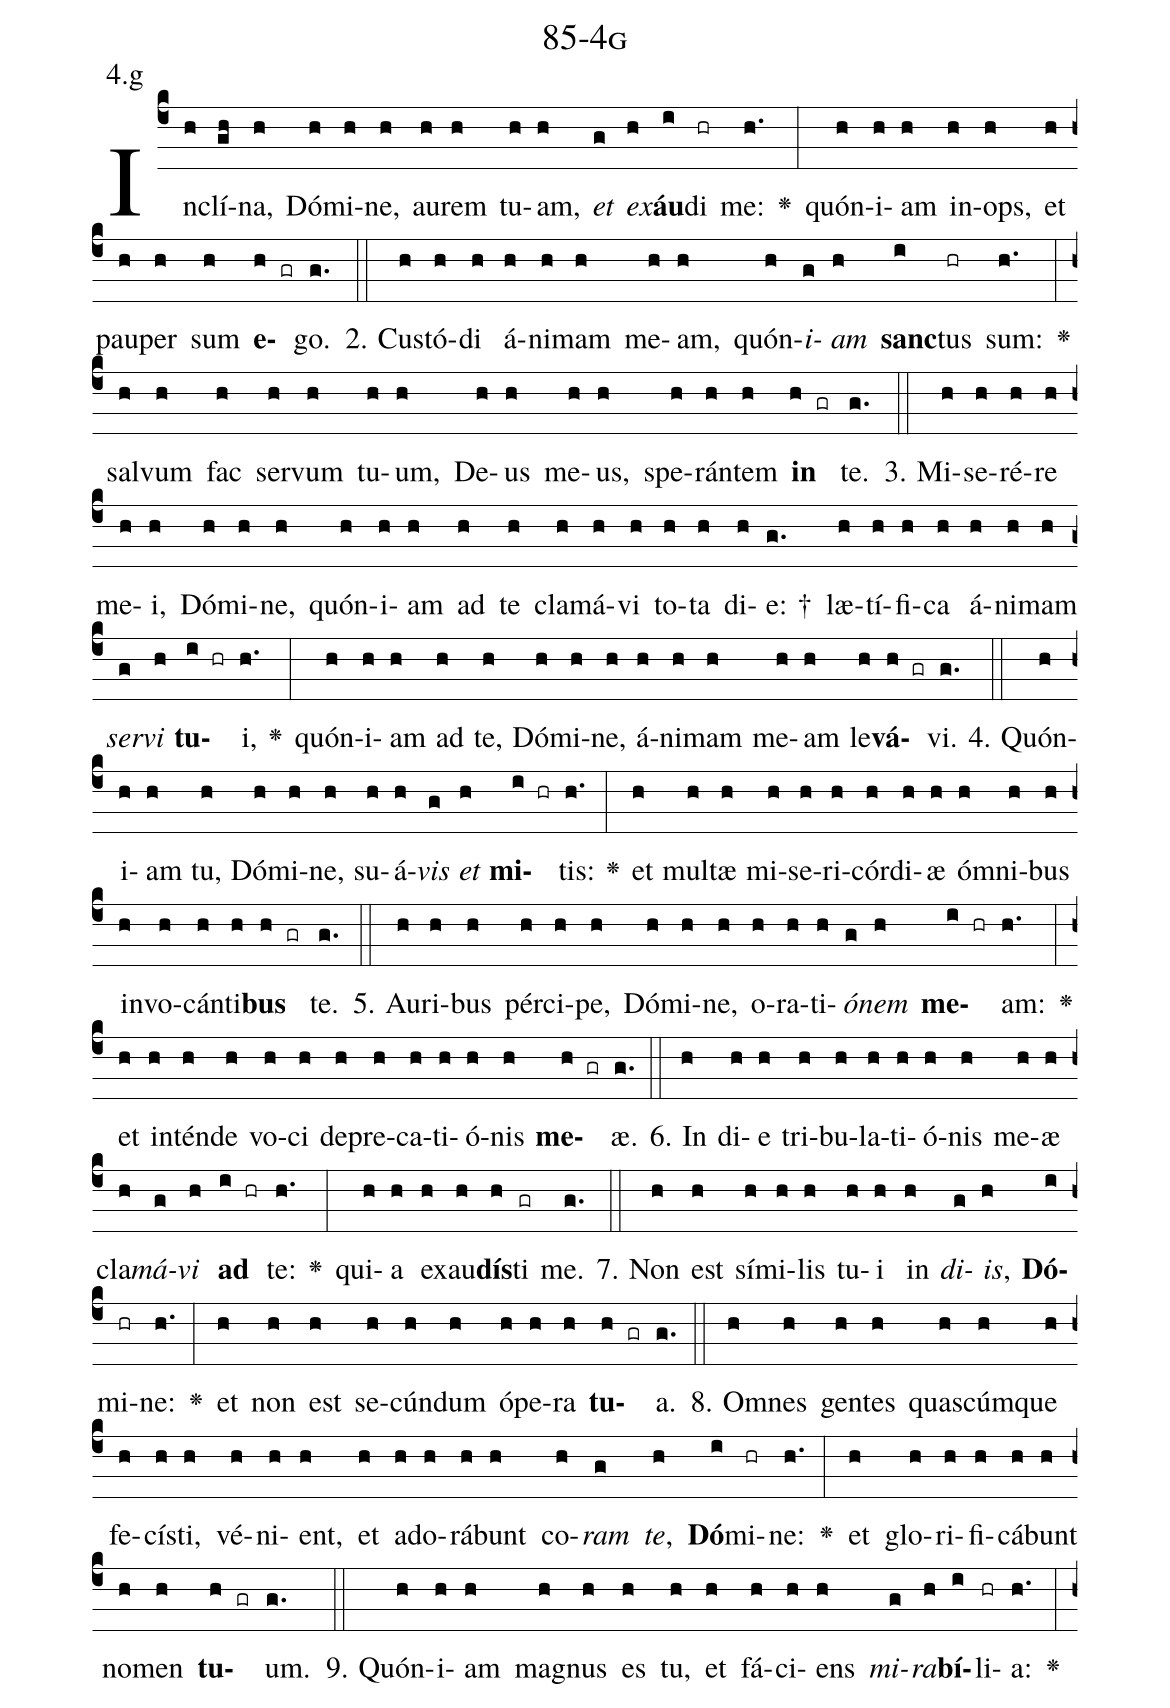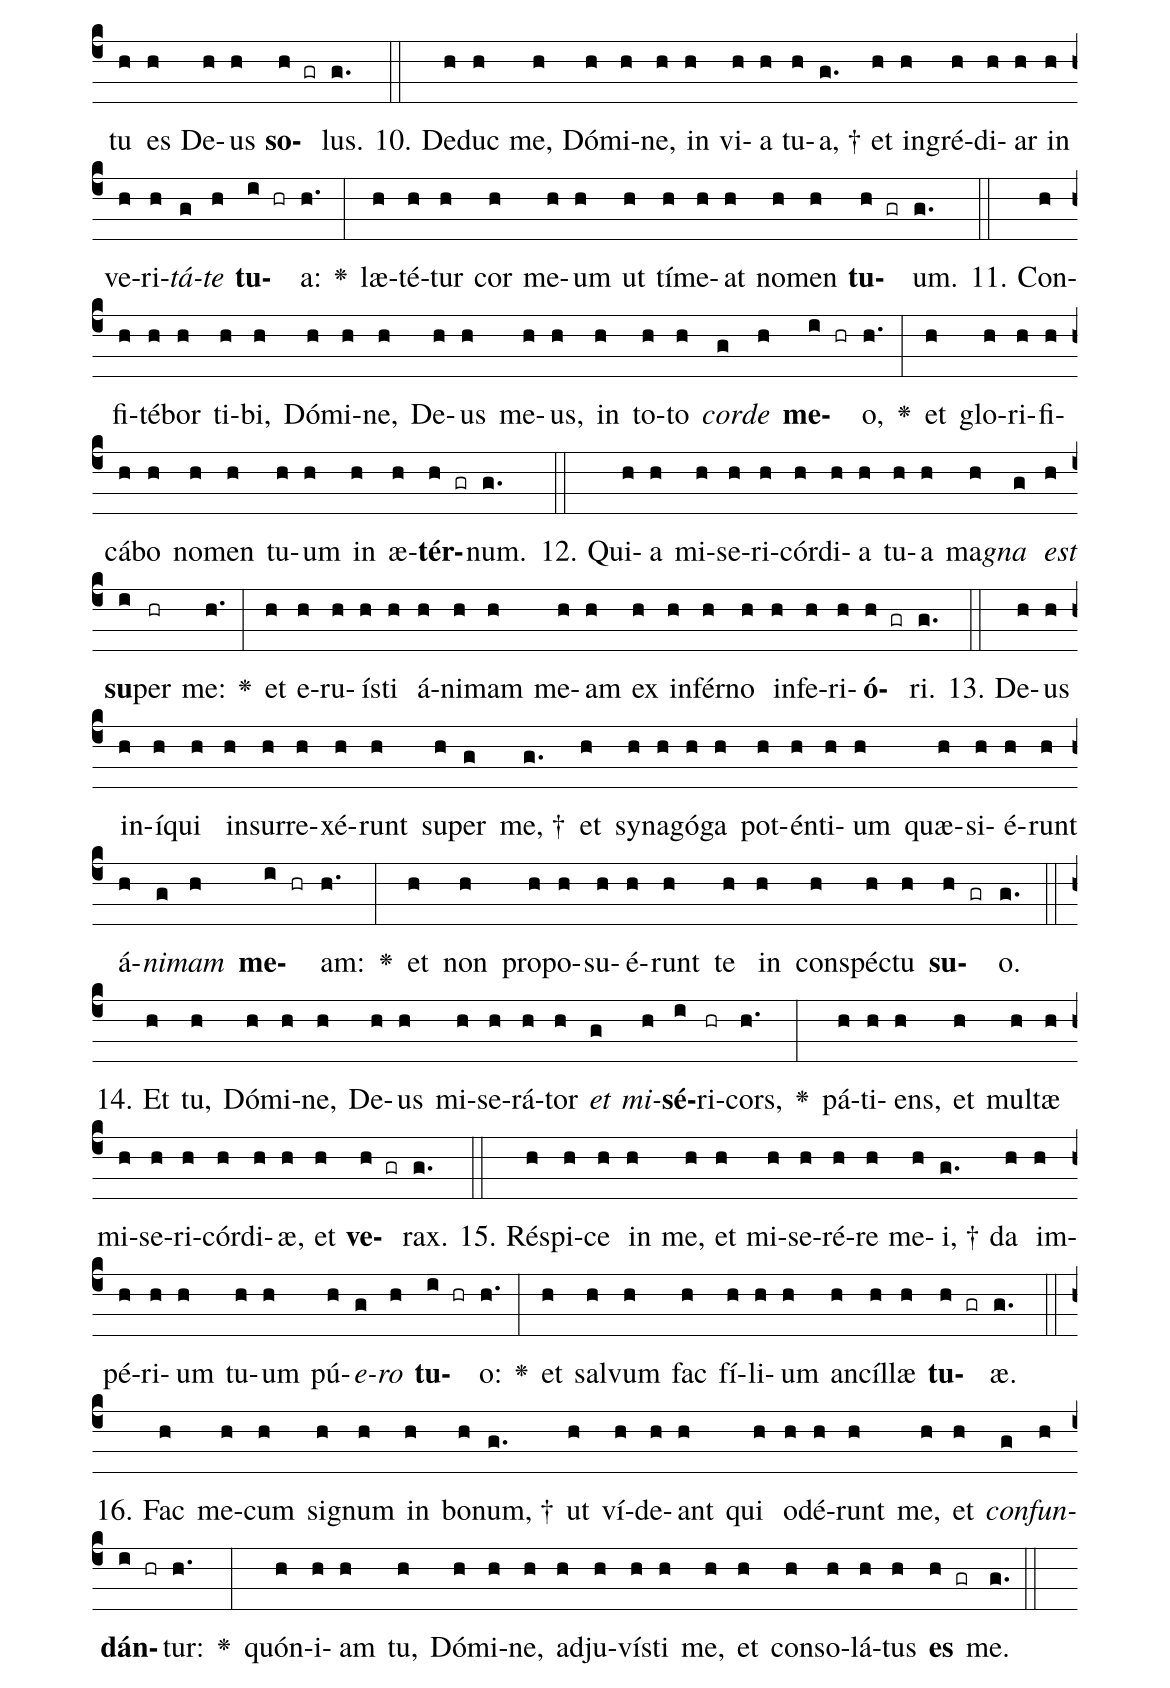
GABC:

name: 85-4g;
annotation: 4.g;
%%
(c4)In(h)clí(gh)na,(h) Dó(h)mi(h)ne,(h) au(h)rem(h) tu(h)am,(h) <i>et</i>(g) <i>ex</i>(h)<b>áu</b>(i)di(hr) me:(h.) <v>\greheightstar</v>(:) quón(h)i(h)am(h) in(h)ops,(h) et(h) pau(h)per(h) sum(h) <b>e</b>(h gr)go.(g.) (::)
2. Cus(h)tó(h)di(h) á(h)ni(h)mam(h) me(h)am,(h) quón(h)<i>i</i>(g)<i>am</i>(h) <b>sanc</b>(i)tus(hr) sum:(h.) <v>\greheightstar</v>(:) sal(h)vum(h) fac(h) ser(h)vum(h) tu(h)um,(h) De(h)us(h) me(h)us,(h) spe(h)rán(h)tem(h) <b>in</b>(h gr) te.(g.) (::)
3. Mi(h)se(h)ré(h)re(h) me(h)i,(h) Dó(h)mi(h)ne,(h) quón(h)i(h)am(h) ad(h) te(h) cla(h)má(h)vi(h) to(h)ta(h) di(h)e: †(g.) læ(h)tí(h)fi(h)ca(h) á(h)ni(h)mam(h) <i>ser</i>(g)<i>vi</i>(h) <b>tu</b>(i hr)i,(h.) <v>\greheightstar</v>(:) quón(h)i(h)am(h) ad(h) te,(h) Dó(h)mi(h)ne,(h) á(h)ni(h)mam(h) me(h)am(h) le(h)<b>vá</b>(h gr)vi.(g.) (::)
4. Quón(h)i(h)am(h) tu,(h) Dó(h)mi(h)ne,(h) su(h)á(h)<i>vis</i>(g) <i>et</i>(h) <b>mi</b>(i hr)tis:(h.) <v>\greheightstar</v>(:) et(h) mul(h)tæ(h) mi(h)se(h)ri(h)cór(h)di(h)æ(h) óm(h)ni(h)bus(h) in(h)vo(h)cán(h)ti(h)<b>bus</b>(h gr) te.(g.) (::)
5. Au(h)ri(h)bus(h) pér(h)ci(h)pe,(h) Dó(h)mi(h)ne,(h) o(h)ra(h)ti(h)<i>ó</i>(g)<i>nem</i>(h) <b>me</b>(i hr)am:(h.) <v>\greheightstar</v>(:) et(h) in(h)tén(h)de(h) vo(h)ci(h) de(h)pre(h)ca(h)ti(h)ó(h)nis(h) <b>me</b>(h gr)æ.(g.) (::)
6. In(h) di(h)e(h) tri(h)bu(h)la(h)ti(h)ó(h)nis(h) me(h)æ(h) cla(h)<i>má</i>(g)<i>vi</i>(h) <b>ad</b>(i hr) te:(h.) <v>\greheightstar</v>(:) qui(h)a(h) ex(h)au(h)<b>dís</b>(h)ti(gr) me.(g.) (::)
7. Non(h) est(h) sí(h)mi(h)lis(h) tu(h)i(h) in(h) <i>di</i>(g)<i>is</i>,(h) <b>Dó</b>(i)mi(hr)ne:(h.) <v>\greheightstar</v>(:) et(h) non(h) est(h) se(h)cún(h)dum(h) ó(h)pe(h)ra(h) <b>tu</b>(h gr)a.(g.) (::)
8. Om(h)nes(h) gen(h)tes(h) quas(h)cúm(h)que(h) fe(h)cís(h)ti,(h) vé(h)ni(h)ent,(h) et(h) ad(h)o(h)rá(h)bunt(h) co(h)<i>ram</i>(g) <i>te</i>,(h) <b>Dó</b>(i)mi(hr)ne:(h.) <v>\greheightstar</v>(:) et(h) glo(h)ri(h)fi(h)cá(h)bunt(h) no(h)men(h) <b>tu</b>(h gr)um.(g.) (::)
9. Quón(h)i(h)am(h) ma(h)gnus(h) es(h) tu,(h) et(h) fá(h)ci(h)ens(h) <i>mi</i>(g)<i>ra</i>(h)<b>bí</b>(i)li(hr)a:(h.) <v>\greheightstar</v>(:) tu(h) es(h) De(h)us(h) <b>so</b>(h gr)lus.(g.) (::)
10. De(h)duc(h) me,(h) Dó(h)mi(h)ne,(h) in(h) vi(h)a(h) tu(h)a, †(g.) et(h) in(h)gré(h)di(h)ar(h) in(h) ve(h)ri(h)<i>tá</i>(g)<i>te</i>(h) <b>tu</b>(i hr)a:(h.) <v>\greheightstar</v>(:) læ(h)té(h)tur(h) cor(h) me(h)um(h) ut(h) tí(h)me(h)at(h) no(h)men(h) <b>tu</b>(h gr)um.(g.) (::)
11. Con(h)fi(h)té(h)bor(h) ti(h)bi,(h) Dó(h)mi(h)ne,(h) De(h)us(h) me(h)us,(h) in(h) to(h)to(h) <i>cor</i>(g)<i>de</i>(h) <b>me</b>(i hr)o,(h.) <v>\greheightstar</v>(:) et(h) glo(h)ri(h)fi(h)cá(h)bo(h) no(h)men(h) tu(h)um(h) in(h) æ(h)<b>tér</b>(h gr)num.(g.) (::)
12. Qui(h)a(h) mi(h)se(h)ri(h)cór(h)di(h)a(h) tu(h)a(h) ma(h)<i>gna</i>(g) <i>est</i>(h) <b>su</b>(i)per(hr) me:(h.) <v>\greheightstar</v>(:) et(h) e(h)ru(h)ís(h)ti(h) á(h)ni(h)mam(h) me(h)am(h) ex(h) in(h)fér(h)no(h) in(h)fe(h)ri(h)<b>ó</b>(h gr)ri.(g.) (::)
13. De(h)us(h) in(h)í(h)qui(h) in(h)sur(h)re(h)xé(h)runt(h) su(h)per(g) me, †(g.) et(h) sy(h)na(h)gó(h)ga(h) pot(h)én(h)ti(h)um(h) quæ(h)si(h)é(h)runt(h) á(h)<i>ni</i>(g)<i>mam</i>(h) <b>me</b>(i hr)am:(h.) <v>\greheightstar</v>(:) et(h) non(h) pro(h)po(h)su(h)é(h)runt(h) te(h) in(h) con(h)spéc(h)tu(h) <b>su</b>(h gr)o.(g.) (::)
14. Et(h) tu,(h) Dó(h)mi(h)ne,(h) De(h)us(h) mi(h)se(h)rá(h)tor(h) <i>et</i>(g) <i>mi</i>(h)<b>sé</b>(i)ri(hr)cors,(h.) <v>\greheightstar</v>(:) pá(h)ti(h)ens,(h) et(h) mul(h)tæ(h) mi(h)se(h)ri(h)cór(h)di(h)æ,(h) et(h) <b>ve</b>(h gr)rax.(g.) (::)
15. Ré(h)spi(h)ce(h) in(h) me,(h) et(h) mi(h)se(h)ré(h)re(h) me(h)i, †(g.) da(h) im(h)pé(h)ri(h)um(h) tu(h)um(h) pú(h)<i>e</i>(g)<i>ro</i>(h) <b>tu</b>(i hr)o:(h.) <v>\greheightstar</v>(:) et(h) sal(h)vum(h) fac(h) fí(h)li(h)um(h) an(h)cíl(h)læ(h) <b>tu</b>(h gr)æ.(g.) (::)
16. Fac(h) me(h)cum(h) si(h)gnum(h) in(h) bo(h)num, †(g.) ut(h) ví(h)de(h)ant(h) qui(h) o(h)dé(h)runt(h) me,(h) et(h) <i>con</i>(g)<i>fun</i>(h)<b>dán</b>(i hr)tur:(h.) <v>\greheightstar</v>(:) quón(h)i(h)am(h) tu,(h) Dó(h)mi(h)ne,(h) ad(h)ju(h)vís(h)ti(h) me,(h) et(h) con(h)so(h)lá(h)tus(h) <b>es</b>(h gr) me.(g.) (::)
